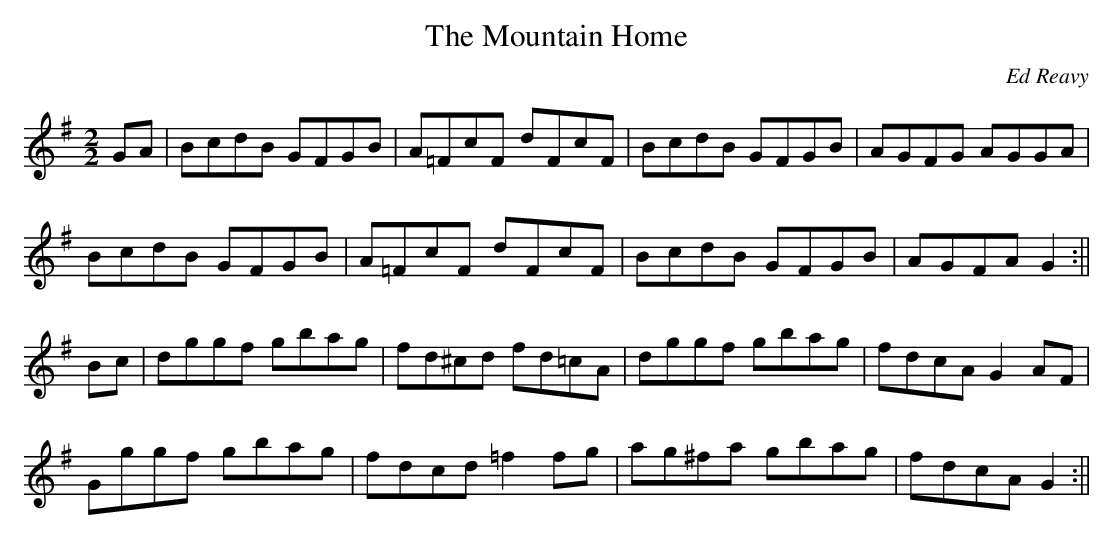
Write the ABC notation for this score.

X:1
T:The Mountain Home
C:Ed Reavy
M:2/2
L:1/8
K:G
GA|BcdB GFGB|A=FcF dFcF|BcdB GFGB|AGFG AGGA|
BcdB GFGB|A=FcF dFcF|BcdB GFGB|AGFA G2:||
Bc|dggf gbag|fd^cd fd=cA|dggf gbag|fdcA G2 AF|
Gggf gbag|fdcd =f2 fg|ag^fa gbag|fdcA G2:||
